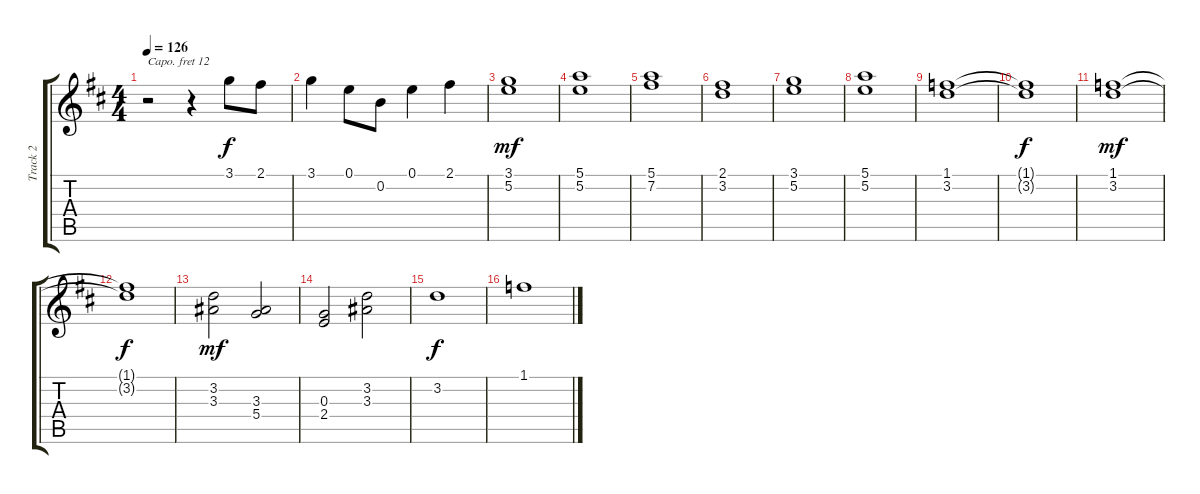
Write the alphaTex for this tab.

\track ("Track 2" "Track 2") {instrument flute}
\staff {score tabs}
\capo 12
\tuning (E4 B3 G3 D3 A2 E2) {hide}
\ts (4 4)
\tempo 126
\clef g2
\ks d
r.2{dy f} r.4 3.1.8 2.1.8 |
3.1.4 0.1.8 0.2.8 0.1.4 2.1.4 |
(3.1 5.2).1{dy mf} |
(5.1 5.2).1 |
(5.1 7.2).1 |
(2.1 3.2).1 |
(3.1 5.2).1 |
(5.1 5.2).1 |
(1.1 3.2).1 |
(1.1{t} 3.2{t}).1{dy f} |
(1.1 3.2).1{dy mf} |
(1.1{t} 3.2{t}).1{dy f} |
(3.2 3.3).2{dy mf} (3.3 5.4).2 |
(0.3 2.4).2 (3.2 3.3).2 |
3.2.1{dy f} |
1.1.1
